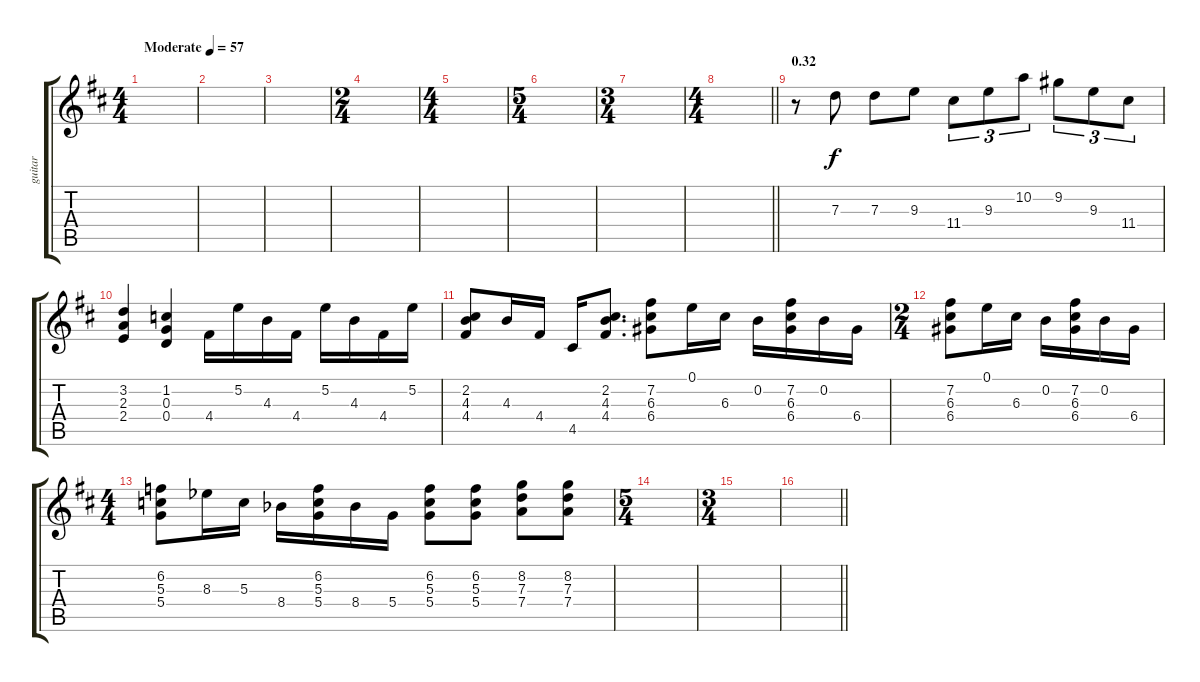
\track ("guitar" "guitar") {instrument acousticguitarnylon}
\staff {score tabs}
\tuning (E4 B3 G3 D3 A2 E2) {hide}
\ts (4 4)
\tempo (57 "Moderate")
\clef g2
\ks d
|
|
|
\ts (2 4)
|
\ts (4 4)
|
\ts (5 4)
|
\ts (3 4)
|
\ts (4 4)
\barLineRight lightlight
|
\section ("" "0.32")
r.8 7.3.8 7.3.8 9.3.8 11.4.8{tu (3 2)} 9.3.8{tu (3 2)} 10.2.8{tu (3 2)} 9.2.8{tu (3 2)} 9.3.8{tu (3 2)} 11.4.8{tu (3 2)} |
(3.2 2.3 2.4).4 (1.2 0.3 0.4).4 4.4.16 5.2.16 4.3.16 4.4.16 5.2.16 4.3.16 4.4.16 5.2.16 |
(2.2 4.3 4.4).8 4.3.16 4.4.16 4.5.16 (2.2 4.3 4.4).8{d} (7.2 6.3 6.4).8 0.1.16 6.3.16 0.2.16 (7.2 6.3 6.4).16 0.2.16 6.4.16 |
\ts (2 4)
(7.2 6.3 6.4).8 0.1.16 6.3.16 0.2.16 (7.2 6.3 6.4).16 0.2.16 6.4.16 |
\ts (4 4)
(6.2 5.3 5.4).8 8.3{acc b}.16 5.3.16 8.4{acc b}.16 (6.2 5.3 5.4).16 8.4{acc b}.16 5.4.16 (6.2 5.3 5.4).8 (6.2 5.3 5.4).8 (8.2 7.3 7.4).8 (8.2 7.3 7.4).8 |
\ts (5 4)
|
\ts (3 4)
|
\barLineRight lightlight
